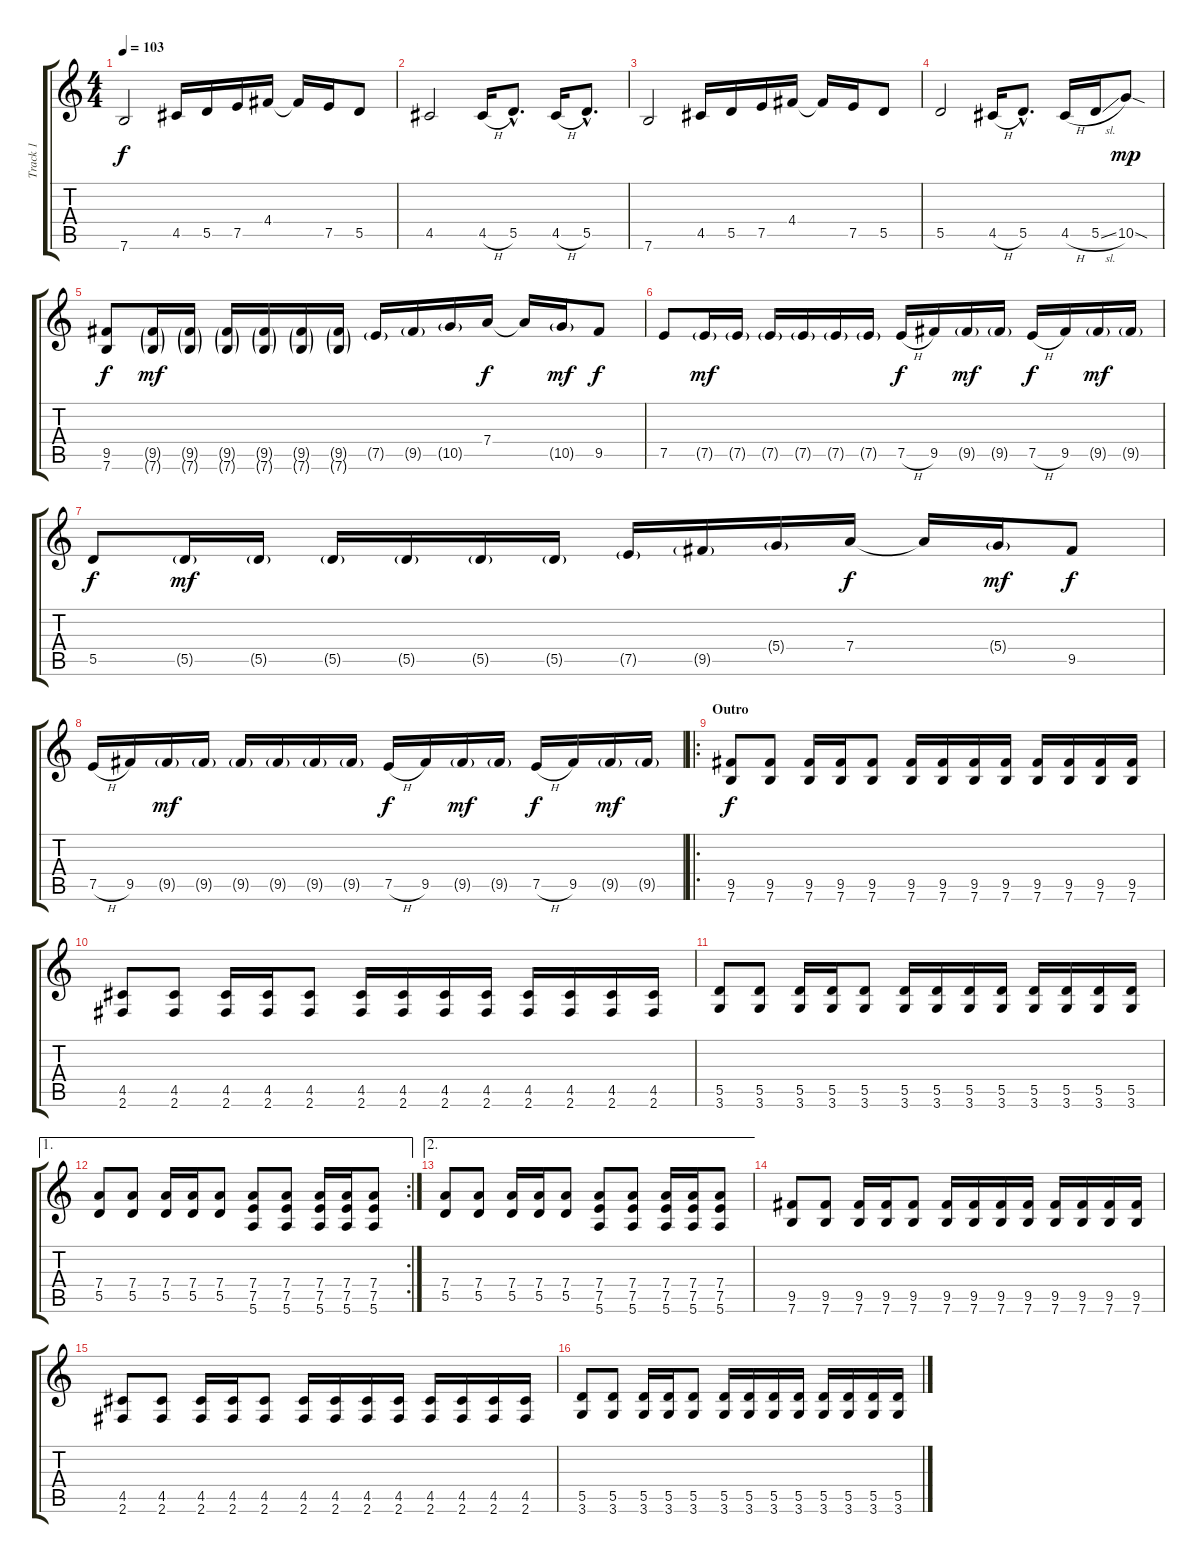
\track ("Track 1" "Track 1") {instrument overdrivenguitar}
\staff {score tabs}
\tuning (E4 B3 G3 D3 A2 E2) {hide}
\ts (4 4)
\tempo 103
\clef g2
\ks c
7.6.2{dy f} 4.5.16 5.5.16 7.5.16 4.4.16 4.4{t}.16 7.5.16 5.5.8 |
4.5.2 4.5{h}.16 5.5{hac}.8{d} 4.5{h}.16 5.5{hac}.8{d} |
7.6.2 4.5.16 5.5.16 7.5.16 4.4.16 4.4{t}.16 7.5.16 5.5.8 |
5.5.2 4.5{h}.16 5.5{hac}.8{d} 4.5{h}.16 5.5{sl}.16 10.5{sod}.8{dy mp} |
(9.5 7.6).8{dy f} (9.5{g} 7.6{g}).16{dy mf} (9.5{g} 7.6{g}).16 (9.5{g} 7.6{g}).16 (9.5{g} 7.6{g}).16 (9.5{g} 7.6{g}).16 (9.5{g} 7.6{g}).16 7.5{g}.16 9.5{g}.16 10.5{g}.16 7.4.16{dy f} 7.4{t}.16 10.5{g}.16{dy mf} 9.5.8{dy f} |
7.5.8 7.5{g}.16{dy mf} 7.5{g}.16 7.5{g}.16 7.5{g}.16 7.5{g}.16 7.5{g}.16 7.5{h}.16{dy f} 9.5.16 9.5{g}.16{dy mf} 9.5{g}.16 7.5{h}.16{dy f} 9.5.16 9.5{g}.16{dy mf} 9.5{g}.16 |
5.5.8{dy f} 5.5{g}.16{dy mf} 5.5{g}.16 5.5{g}.16 5.5{g}.16 5.5{g}.16 5.5{g}.16 7.5{g}.16 9.5{g}.16 5.4{g}.16 7.4.16{dy f} 7.4{t}.16 5.4{g}.16{dy mf} 9.5.8{dy f} |
7.5{h}.16 9.5.16 9.5{g}.16{dy mf} 9.5{g}.16 9.5{g}.16 9.5{g}.16 9.5{g}.16 9.5{g}.16 7.5{h}.16{dy f} 9.5.16 9.5{g}.16{dy mf} 9.5{g}.16 7.5{h}.16{dy f} 9.5.16 9.5{g}.16{dy mf} 9.5{g}.16 |
\ro
\section ("" "Outro")
(9.5 7.6).8{dy f} (9.5 7.6).8 (9.5 7.6).16 (9.5 7.6).16 (9.5 7.6).8 (9.5 7.6).16 (9.5 7.6).16 (9.5 7.6).16 (9.5 7.6).16 (9.5 7.6).16 (9.5 7.6).16 (9.5 7.6).16 (9.5 7.6).16 |
(4.5 2.6).8 (4.5 2.6).8 (4.5 2.6).16 (4.5 2.6).16 (4.5 2.6).8 (4.5 2.6).16 (4.5 2.6).16 (4.5 2.6).16 (4.5 2.6).16 (4.5 2.6).16 (4.5 2.6).16 (4.5 2.6).16 (4.5 2.6).16 |
(5.5 3.6).8 (5.5 3.6).8 (5.5 3.6).16 (5.5 3.6).16 (5.5 3.6).8 (5.5 3.6).16 (5.5 3.6).16 (5.5 3.6).16 (5.5 3.6).16 (5.5 3.6).16 (5.5 3.6).16 (5.5 3.6).16 (5.5 3.6).16 |
\ae 1
\rc 2
(7.4 5.5).8 (7.4 5.5).8 (7.4 5.5).16 (7.4 5.5).16 (7.4 5.5).8 (7.4 7.5 5.6).8 (7.4 7.5 5.6).8 (7.4 7.5 5.6).16 (7.4 7.5 5.6).16 (7.4 7.5 5.6).8 |
\ae 2
(7.4 5.5).8 (7.4 5.5).8 (7.4 5.5).16 (7.4 5.5).16 (7.4 5.5).8 (7.4 7.5 5.6).8 (7.4 7.5 5.6).8 (7.4 7.5 5.6).16 (7.4 7.5 5.6).16 (7.4 7.5 5.6).8 |
(9.5 7.6).8 (9.5 7.6).8 (9.5 7.6).16 (9.5 7.6).16 (9.5 7.6).8 (9.5 7.6).16 (9.5 7.6).16 (9.5 7.6).16 (9.5 7.6).16 (9.5 7.6).16 (9.5 7.6).16 (9.5 7.6).16 (9.5 7.6).16 |
(4.5 2.6).8 (4.5 2.6).8 (4.5 2.6).16 (4.5 2.6).16 (4.5 2.6).8 (4.5 2.6).16 (4.5 2.6).16 (4.5 2.6).16 (4.5 2.6).16 (4.5 2.6).16 (4.5 2.6).16 (4.5 2.6).16 (4.5 2.6).16 |
(5.5 3.6).8 (5.5 3.6).8 (5.5 3.6).16 (5.5 3.6).16 (5.5 3.6).8 (5.5 3.6).16 (5.5 3.6).16 (5.5 3.6).16 (5.5 3.6).16 (5.5 3.6).16 (5.5 3.6).16 (5.5 3.6).16 (5.5 3.6).16
